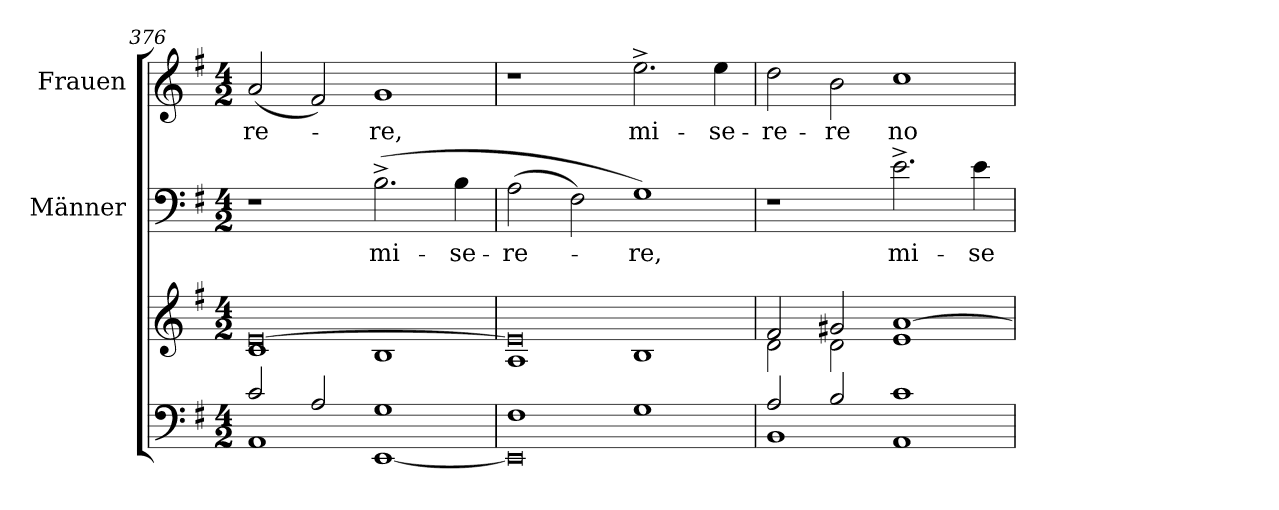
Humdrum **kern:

**kern	**kern	**kern	**text	**kern	**text
*part3	*part3	*part2	*part2	*part1	*part1
*staff4	*staff3	*staff2	*staff2	*staff1	*staff1
*	*	*I"Männer	*	*I"Frauen	*
*clefF4	*clefG2	*clefF4	*	*clefG2	*
*k[f#]	*k[f#]	*k[f#]	*	*k[f#]	*
*G:	*G:	*G:	*	*G:	*
*M4/2	*M4/2	*M4/2	*	*M4/2	*
=376	=376	=376	=376	=376	=376
*^	*^	*	*	*	*
!	!	!	!	!	!	!	!LO:LY:b
2c/	1AA	[>0e	1c	1r	.	(<2a/	-re-
2A/	.	.	.	.	.	2f#/)	.
!	!	!	!	!	!LO:LY:b	!	!LO:LY:b
1G	[<1EE	.	1B	(>2.B^>\	mi-	1g	-re,
!	!	!	!	!	!LO:LY:b	!	!
.	.	.	.	4B\	-se-	.	.
=377	=377	=377	=377	=377	=377	=377	=377
!	!	!	!	!	!LO:LY:b	!	!
1F#	0EE]	0e]	1A	(>2A\	-re-	1r	.
.	.	.	.	2F#\)	.	.	.
!	!	!	!	!	!LO:LY:b	!	!LO:LY:b
1G	.	.	1B	1G)	-re,	2.ee^>\	mi-
!	!	!	!	!	!	!	!LO:LY:b
.	.	.	.	.	.	4ee\	-se-
!!LO:PB:g=z
=378	=378	=378	=378	=378	=378	=378	=378
!	!	!	!	!	!	!	!LO:LY:b
2A/	1BB	2f#/	2d\	1r	.	2dd\	-re-
!	!	!	!	!	!	!	!LO:LY:b
2B/	.	2g#X/	2d\	.	.	2b\	-re
!	!	!	!	!	!LO:LY:b	!	!LO:LY:b
1c	1AA	[>1a	1e	2.e^>\	mi-	1cc	no-
!	!	!	!	!	!LO:LY:b	!	!
.	.	.	.	4e\	-se-	.	.
*v	*v	*	*	*	*	*	*
*	*v	*v	*	*	*	*
=	=	=	=	=	=
*-	*-	*-	*-	*-	*-
